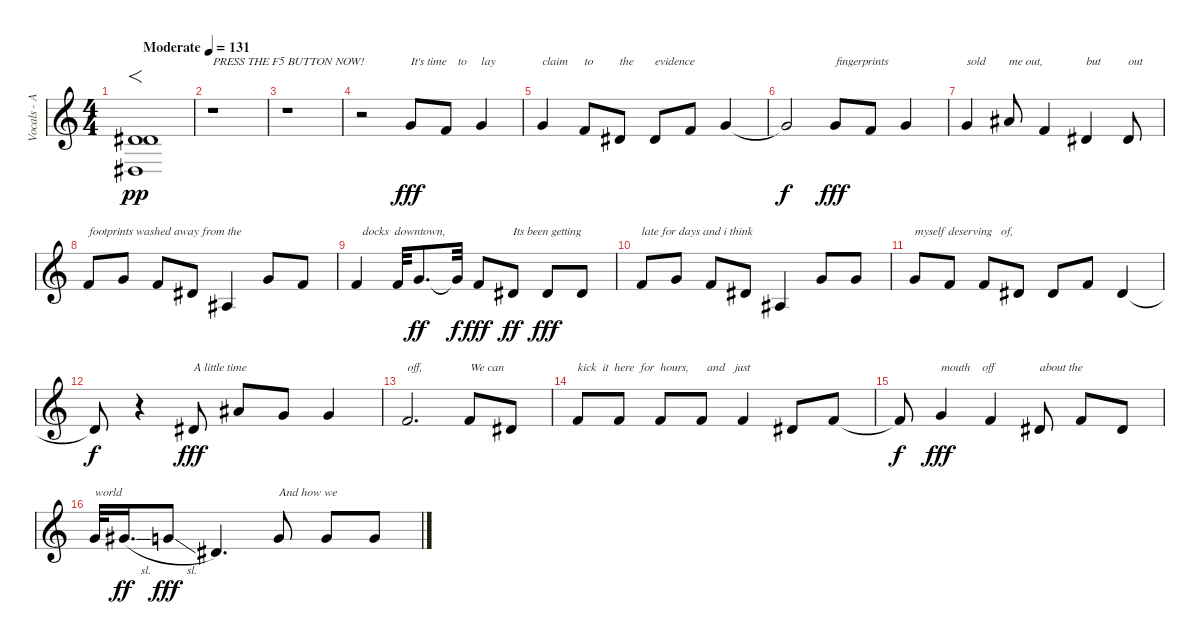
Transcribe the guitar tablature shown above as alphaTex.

\track ("Vocals - Alex" "Vocals - A") {instrument oboe}
\staff {score}
\tuning (E4 B3 G3 D3 A2 E2) {hide}
\ts (4 4)
\tempo (131 "Moderate")
\clef g2
\ks c
(4.2 8.3 6.5).1{f dy pp volume 16 instrument acousticgrandpiano} |
r.1{txt "PRESS THE F5 BUTTON NOW!"} |
r.1 |
r.2 3.1.8{txt "It's time" dy fff instrument oboe} 1.1.8{txt "    to"} 3.1.4{txt "lay"} |
3.1.4{txt "claim"} 1.1.8{txt "to"} 4.2.8{txt "the"} 4.2.8{txt "evidence"} 1.1.8 3.1.4 |
3.1{t}.2{dy f} 3.1.8{txt "fingerprints" dy fff} 1.1.8 3.1.4 |
3.1.4{txt "sold"} 6.1.8{txt "me out,"} 6.2.4 4.2.4{txt "but"} 4.2.8{txt "out"} |
1.1.8{txt "footprints washed away from the"} 3.1.8 1.1.8 4.2.8 3.3.4 3.1.8 1.1.8 |
1.1.4{txt "  docks  downtown, "} 1.1.32 3.1.8{d dy ff} 3.1{t}.32{dy f} 1.1.8{dy fff} 4.2.8{txt "Its been getting" dy ff} 4.2.8{dy fff} 4.2.8 |
1.1.8{txt "late for days and i think"} 3.1.8 1.1.8 4.2.8 3.3.4 3.1.8 3.1.8 |
3.1.8{txt "myself deserving   of,"} 1.1.8 1.1.8 4.2.8 4.2.8 1.1.8 4.2.4 |
4.2{t}.8{dy f} r.4 4.2.8{txt "A little time  " dy fff} 6.1.8 3.1.8 3.1.4 |
1.1.2{d txt "off,"} 1.1.8{txt "We can"} 4.2.8 |
1.1.8{txt "kick  it  here  for  hours,      and   just"} 1.1.8 1.1.8 1.1.8 1.1.4 4.2.8 1.1.8 |
1.1{t}.8{dy f} 3.1.4{txt "mouth    off" dy fff} 1.1.4 4.2.8{txt "about the"} 1.1.8 4.2.8 |
8.2.32{txt "world"} 9.2{sl}.16{d dy ff} 8.2{sl}.8{dy fff} 4.2.4{d} 3.1.8{txt "And how we"} 3.1.8 3.1.8
